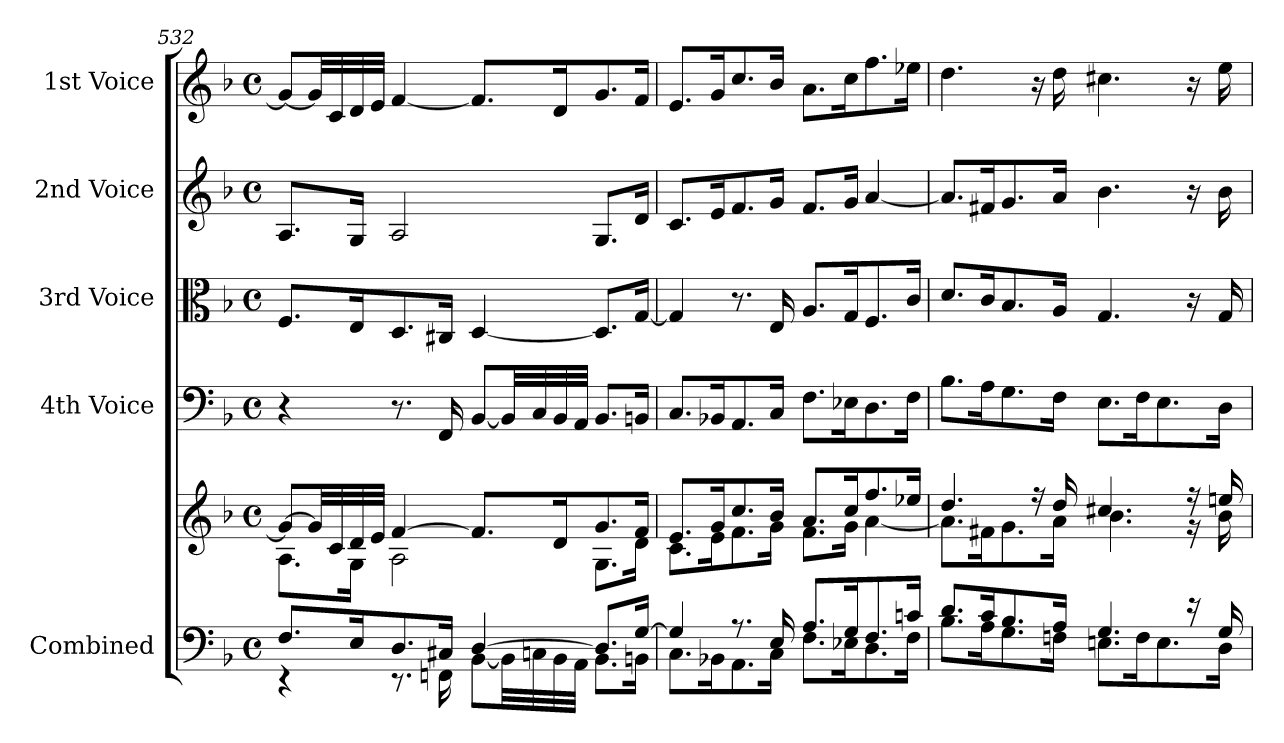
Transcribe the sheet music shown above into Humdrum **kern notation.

**kern	**kern	**kern	**kern	**kern	**kern
*part5	*part5	*part4	*part3	*part2	*part1
*staff6	*staff5	*staff4	*staff3	*staff2	*staff1
*I"Combined	*	*I"4th Voice	*I"3rd Voice	*I"2nd Voice	*I"1st Voice
*clefF4	*clefG2	*clefF4	*clefC3	*clefG2	*clefG2
*k[b-]	*k[b-]	*k[b-]	*k[b-]	*k[b-]	*k[b-]
*M4/4	*M4/4	*M4/4	*M4/4	*M4/4	*M4/4
*met(c)	*met(c)	*met(c)	*met(c)	*met(c)	*met(c)
=532	=532	=532	=532	=532	=532
*^	*^	*	*	*	*
8.F/L	4r	8g/L_	8.A\L	4r	8.F/L	8.A/L	8g/L_
.	.	32g/LL]	.	.	.	.	32g/LL]
.	.	32c/	.	.	.	.	32c/
16E/K	.	32d/	16G\Jk	.	16E/K	16G/Jk	32d/
.	.	32e/JJJ	.	.	.	.	32e/JJJ
8.D/	8.r	[4f/	2A\	8.r	8.D/	2A/	[4f/
16C#X/Jk	16FFn\	.	.	16FF/	16C#X/Jk	.	.
[4D/	[8BB-\L	8.f/L]	.	[8BB-/L	[4D/	.	8.f/L]
.	32BB-\LL]	.	.	32BB-/LL]	.	.	.
.	32Cn\	.	.	32C/	.	.	.
.	32BB-\	16d/K	.	32BB-/	.	.	16d/K
.	32AA\JJJ	.	.	32AA/JJJ	.	.	.
8.D/L]	8.BB-\L	8.g/	8.G\L	8.BB-/L	8.D/L]	8.G/L	8.g/
[16G/Jk	16BBn\Jk	16f/Jk	16d\Jk	16BBn/Jk	[16G/Jk	16d/Jk	16f/Jk
!!LO:PB:g=z
=533	=533	=533	=533	=533	=533	=533	=533
4G/]	8.C\L	8.e/L	8.c\L	8.C/L	4G/]	8.c/L	8.e/L
.	16BB-X\K	16g/K	16e\K	16BB-X/K	.	16e/K	16g/K
8.r	8.AA\	8.cc/	8.f\	8.AA/	8.r	8.f/	8.cc/
16E/	16C\Jk	16b-/Jk	16g\Jk	16C/Jk	16E/	16g/Jk	16b-/Jk
8.A/L	8.F\L	8.a/L	8.f\L	8.F\L	8.A/L	8.f/L	8.a\L
16G/K	16E-X\K	16cc/K	16g\Jk	16E-X\K	16G/K	16g/Jk	16cc\K
8.F/	8.D\	8.ff/	[4a\	8.D\	8.F/	[4a/	8.ff\
16cn/Jk	16F\Jk	16ee-X/Jk	.	16F\Jk	16c/Jk	.	16ee-X\Jk
=534	=534	=534	=534	=534	=534	=534	=534
8.d/L	8.B-\L	4.dd/	8.a\L]	8.B-\L	8.d/L	8.a/L]	4.dd\
16c/K	16A\K	.	16f#X\K	16A\K	16c/K	16f#X/K	.
8.B-/	8.G\	.	8.g\	8.G\	8.B-/	8.g/	.
.	.	16r	.	.	.	.	16r
16A/Jk	16Fn\Jk	16dd/	16a\Jk	16F\Jk	16A/Jk	16a/Jk	16dd\
4.G/	8.En\L	4.cc#X/	4.b-\	8.E\L	4.G/	4.b-\	4.cc#X\
.	16F\K	.	.	16F\K	.	.	.
.	8.E\	.	.	8.E\	.	.	.
16r	.	16r	16r	.	16r	16r	16r
16G/	16D\Jk	16een/	16b-\	16D\Jk	16G/	16b-\	16ee\
*v	*v	*	*	*	*	*	*
*	*v	*v	*	*	*	*
=	=	=	=	=	=
*-	*-	*-	*-	*-	*-
